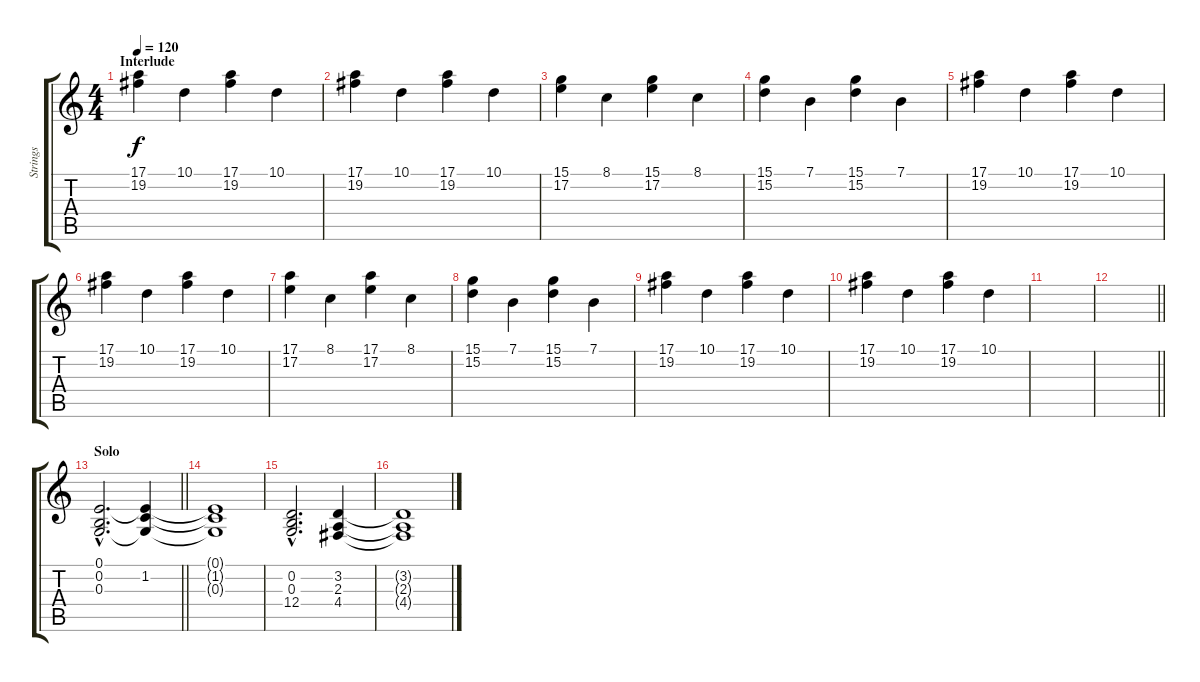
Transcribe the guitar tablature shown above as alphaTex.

\track ("Strings" "Strings") {instrument stringensemble1}
\staff {score tabs}
\tuning (E4 B3 G3 D3 A2 E2) {hide}
\ts (4 4)
\section ("" "Interlude")
\tempo 120
\clef g2
\ks c
(17.1 19.2).4{dy f volume 11} 10.1.4 (17.1 19.2).4 10.1.4 |
(17.1 19.2).4 10.1.4 (17.1 19.2).4 10.1.4 |
(15.1 17.2).4 8.1.4 (15.1 17.2).4 8.1.4 |
(15.1 15.2).4 7.1.4 (15.1 15.2).4 7.1.4 |
(17.1 19.2).4 10.1.4 (17.1 19.2).4 10.1.4 |
(17.1 19.2).4 10.1.4 (17.1 19.2).4 10.1.4 |
(17.1 17.2).4 8.1.4 (17.1 17.2).4 8.1.4 |
(15.1 15.2).4 7.1.4 (15.1 15.2).4 7.1.4 |
(17.1 19.2).4 10.1.4 (17.1 19.2).4 10.1.4 |
(17.1 19.2).4 10.1.4 (17.1 19.2).4 10.1.4 |
|
\barLineRight lightlight
|
\section ("" "Solo")
\barLineRight lightlight
(0.1{hac} 0.2{hac} 0.3{hac}).2{d volume 10} (0.1{t} 1.2 0.3{t}).4 |
(0.1{t} 1.2{t} 0.3{t}).1 |
(0.2{hac} 0.3{hac} 12.4{hac}).2{d} (3.2 2.3 4.4).4 |
(3.2{t} 2.3{t} 4.4{t}).1
